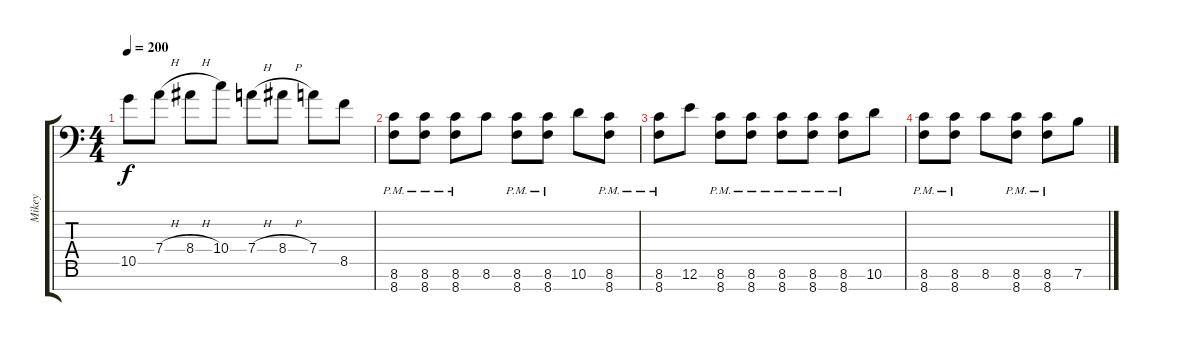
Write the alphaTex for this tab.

\track ("Mikey" "Mikey") {solo instrument distortionguitar}
\staff {score tabs}
\tuning (E4 B3 Gb3 D3 A2 E2 A1) {hide}
\ts (4 4)
\tempo 200
\clef f4
\ks c
10.5.8{dy f} 7.4{h}.8 8.4{h}.8 10.4.8 7.4{h}.8 8.4{h}.8 7.4.8 8.5.8 |
(8.6{pm} 8.7{pm}).8 (8.6{pm} 8.7{pm}).8 (8.6{pm} 8.7{pm}).8 8.6.8 (8.6{pm} 8.7{pm}).8 (8.6{pm} 8.7{pm}).8 10.6.8 (8.6{pm} 8.7{pm}).8 |
(8.6{pm} 8.7{pm}).8 12.6.8 (8.6{pm} 8.7{pm}).8 (8.6{pm} 8.7{pm}).8 (8.6{pm} 8.7{pm}).8 (8.6{pm} 8.7{pm}).8 (8.6{pm} 8.7{pm}).8 10.6.8 |
(8.6{pm} 8.7{pm}).8 (8.6{pm} 8.7{pm}).8 8.6.8 (8.6{pm} 8.7{pm}).8 (8.6{pm} 8.7{pm}).8 7.6.8
